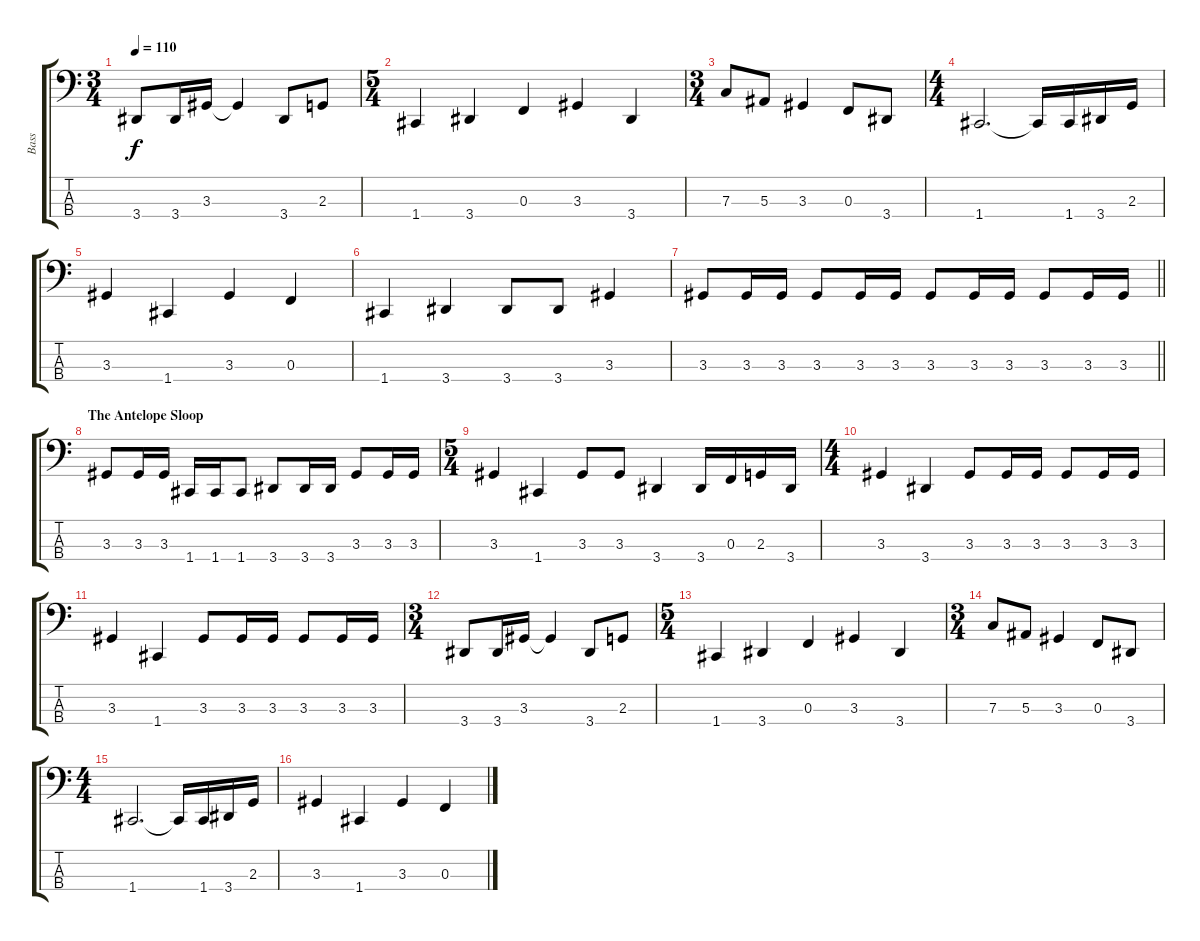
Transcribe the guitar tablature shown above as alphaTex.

\track ("Bass" "Bass") {instrument electricbasspick}
\staff {score tabs}
\tuning (Eb2 Bb1 F1 C1) {hide}
\ts (3 4)
\tempo 110
\clef f4
\ks c
3.4.8{dy f} 3.4.16 3.3.16 3.3{t}.4 3.4.8 2.3.8 |
\ts (5 4)
1.4.4 3.4.4 0.3.4 3.3.4 3.4.4 |
\ts (3 4)
7.3.8 5.3.8 3.3.4 0.3.8 3.4.8 |
\ts (4 4)
1.4.2{d} 1.4{t}.16 1.4.16 3.4.16 2.3.16 |
3.3.4 1.4.4 3.3.4 0.3.4 |
1.4.4 3.4.4 3.4.8 3.4.8 3.3.4 |
\barLineRight lightlight
3.3.8 3.3.16 3.3.16 3.3.8 3.3.16 3.3.16 3.3.8 3.3.16 3.3.16 3.3.8 3.3.16 3.3.16 |
\section ("" "The Antelope Sloop")
3.3.8 3.3.16 3.3.16 1.4.16 1.4.16 1.4.8 3.4.8 3.4.16 3.4.16 3.3.8 3.3.16 3.3.16 |
\ts (5 4)
3.3.4 1.4.4 3.3.8 3.3.8 3.4.4 3.4.16 0.3.16 2.3.16 3.4.16 |
\ts (4 4)
3.3.4 3.4.4 3.3.8 3.3.16 3.3.16 3.3.8 3.3.16 3.3.16 |
3.3.4 1.4.4 3.3.8 3.3.16 3.3.16 3.3.8 3.3.16 3.3.16 |
\ts (3 4)
3.4.8 3.4.16 3.3.16 3.3{t}.4 3.4.8 2.3.8 |
\ts (5 4)
1.4.4 3.4.4 0.3.4 3.3.4 3.4.4 |
\ts (3 4)
7.3.8 5.3.8 3.3.4 0.3.8 3.4.8 |
\ts (4 4)
1.4.2{d} 1.4{t}.16 1.4.16 3.4.16 2.3.16 |
3.3.4 1.4.4 3.3.4 0.3.4
